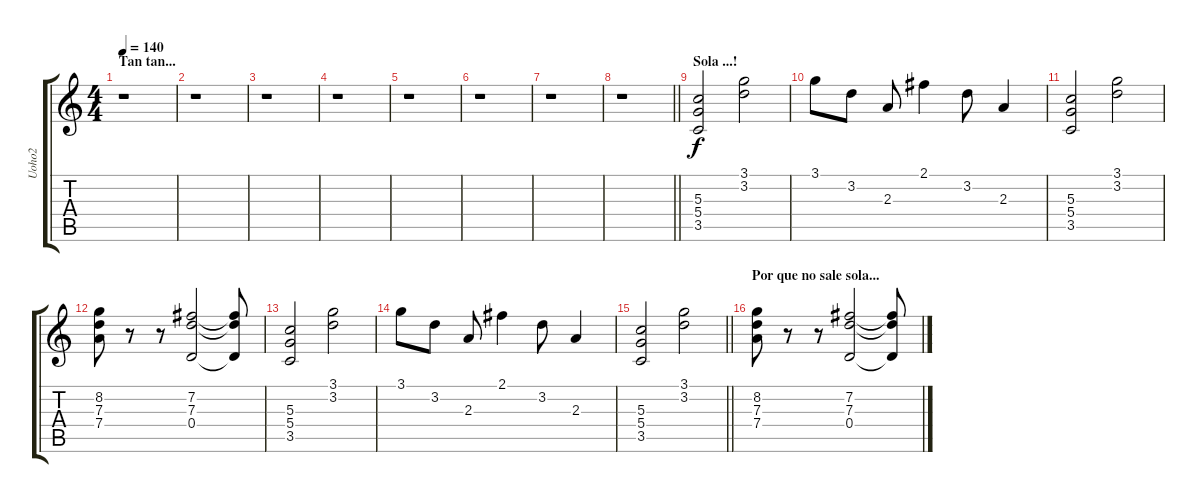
\track ("Uoho2" "Uoho2") {instrument acousticguitarsteel}
\staff {score tabs}
\tuning (E4 B3 G3 D3 A2 E2) {hide}
\ts (4 4)
\section ("" "Tan tan...")
\tempo 140
\clef g2
\ks c
r.1{dy f} |
r.1 |
r.1 |
r.1 |
r.1 |
r.1 |
r.1 |
\barLineRight lightlight
r.1 |
\section ("" "Sola ...!")
(5.3 5.4 3.5).2 (3.1 3.2).2 |
3.1.8 3.2.8 2.3.8 2.1.4 3.2.8 2.3.4 |
(5.3 5.4 3.5).2 (3.1 3.2).2 |
(8.2 7.3 7.4).8 r.8 r.8 (7.2 7.3 0.4).2 (7.2{t} 7.3{t} 0.4{t}).8 |
(5.3 5.4 3.5).2 (3.1 3.2).2 |
3.1.8 3.2.8 2.3.8 2.1.4 3.2.8 2.3.4 |
\barLineRight lightlight
(5.3 5.4 3.5).2 (3.1 3.2).2 |
\section ("" "Por que no sale sola...")
(8.2 7.3 7.4).8{volume 12 instrument distortionguitar} r.8 r.8 (7.2 7.3 0.4).2 (7.2{t} 7.3{t} 0.4{t}).8
